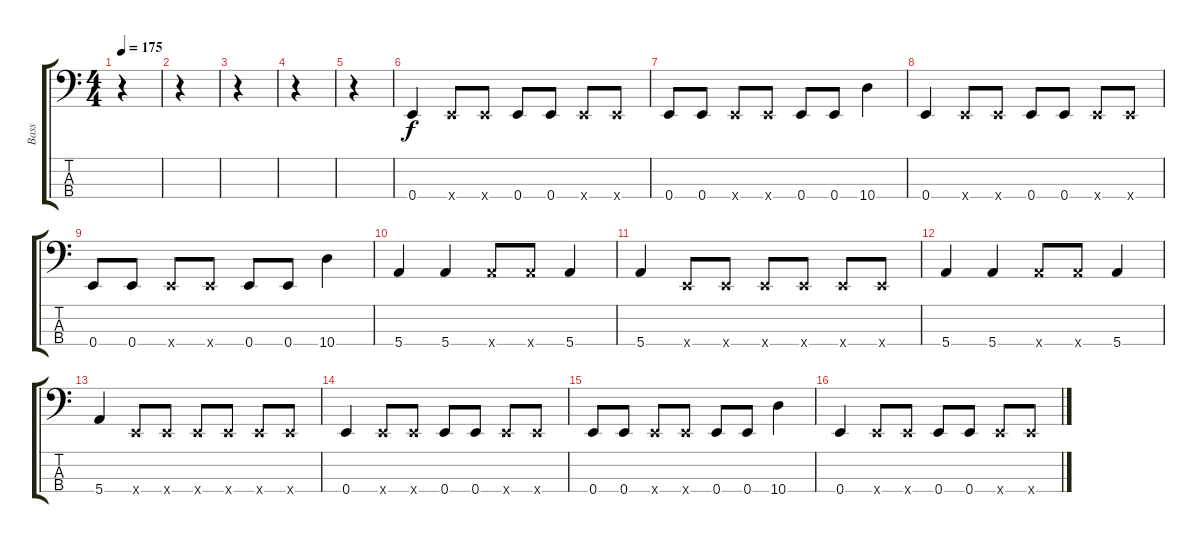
\track ("Bass" "Bass") {instrument electricbasspick}
\staff {score tabs}
\tuning (G2 D2 A1 E1) {hide}
\ts (4 4)
\tempo 175
\clef f4
\ks c
r.4{dy f instrument electricbasspick} |
r.4 |
r.4 |
r.4 |
r.4 |
0.4.4 0.4{x}.8 0.4{x}.8 0.4.8 0.4.8 0.4{x}.8 0.4{x}.8 |
0.4.8 0.4.8 0.4{x}.8 0.4{x}.8 0.4.8 0.4.8 10.4.4 |
0.4.4 0.4{x}.8 0.4{x}.8 0.4.8 0.4.8 0.4{x}.8 0.4{x}.8 |
0.4.8 0.4.8 0.4{x}.8 0.4{x}.8 0.4.8 0.4.8 10.4.4 |
5.4.4 5.4.4 5.4{x}.8 5.4{x}.8 5.4.4 |
5.4.4 0.4{x}.8 0.4{x}.8 0.4{x}.8 0.4{x}.8 0.4{x}.8 0.4{x}.8 |
5.4.4 5.4.4 5.4{x}.8 5.4{x}.8 5.4.4 |
5.4.4 0.4{x}.8 0.4{x}.8 0.4{x}.8 0.4{x}.8 0.4{x}.8 0.4{x}.8 |
0.4.4 0.4{x}.8 0.4{x}.8 0.4.8 0.4.8 0.4{x}.8 0.4{x}.8 |
0.4.8 0.4.8 0.4{x}.8 0.4{x}.8 0.4.8 0.4.8 10.4.4 |
0.4.4 0.4{x}.8 0.4{x}.8 0.4.8 0.4.8 0.4{x}.8 0.4{x}.8
